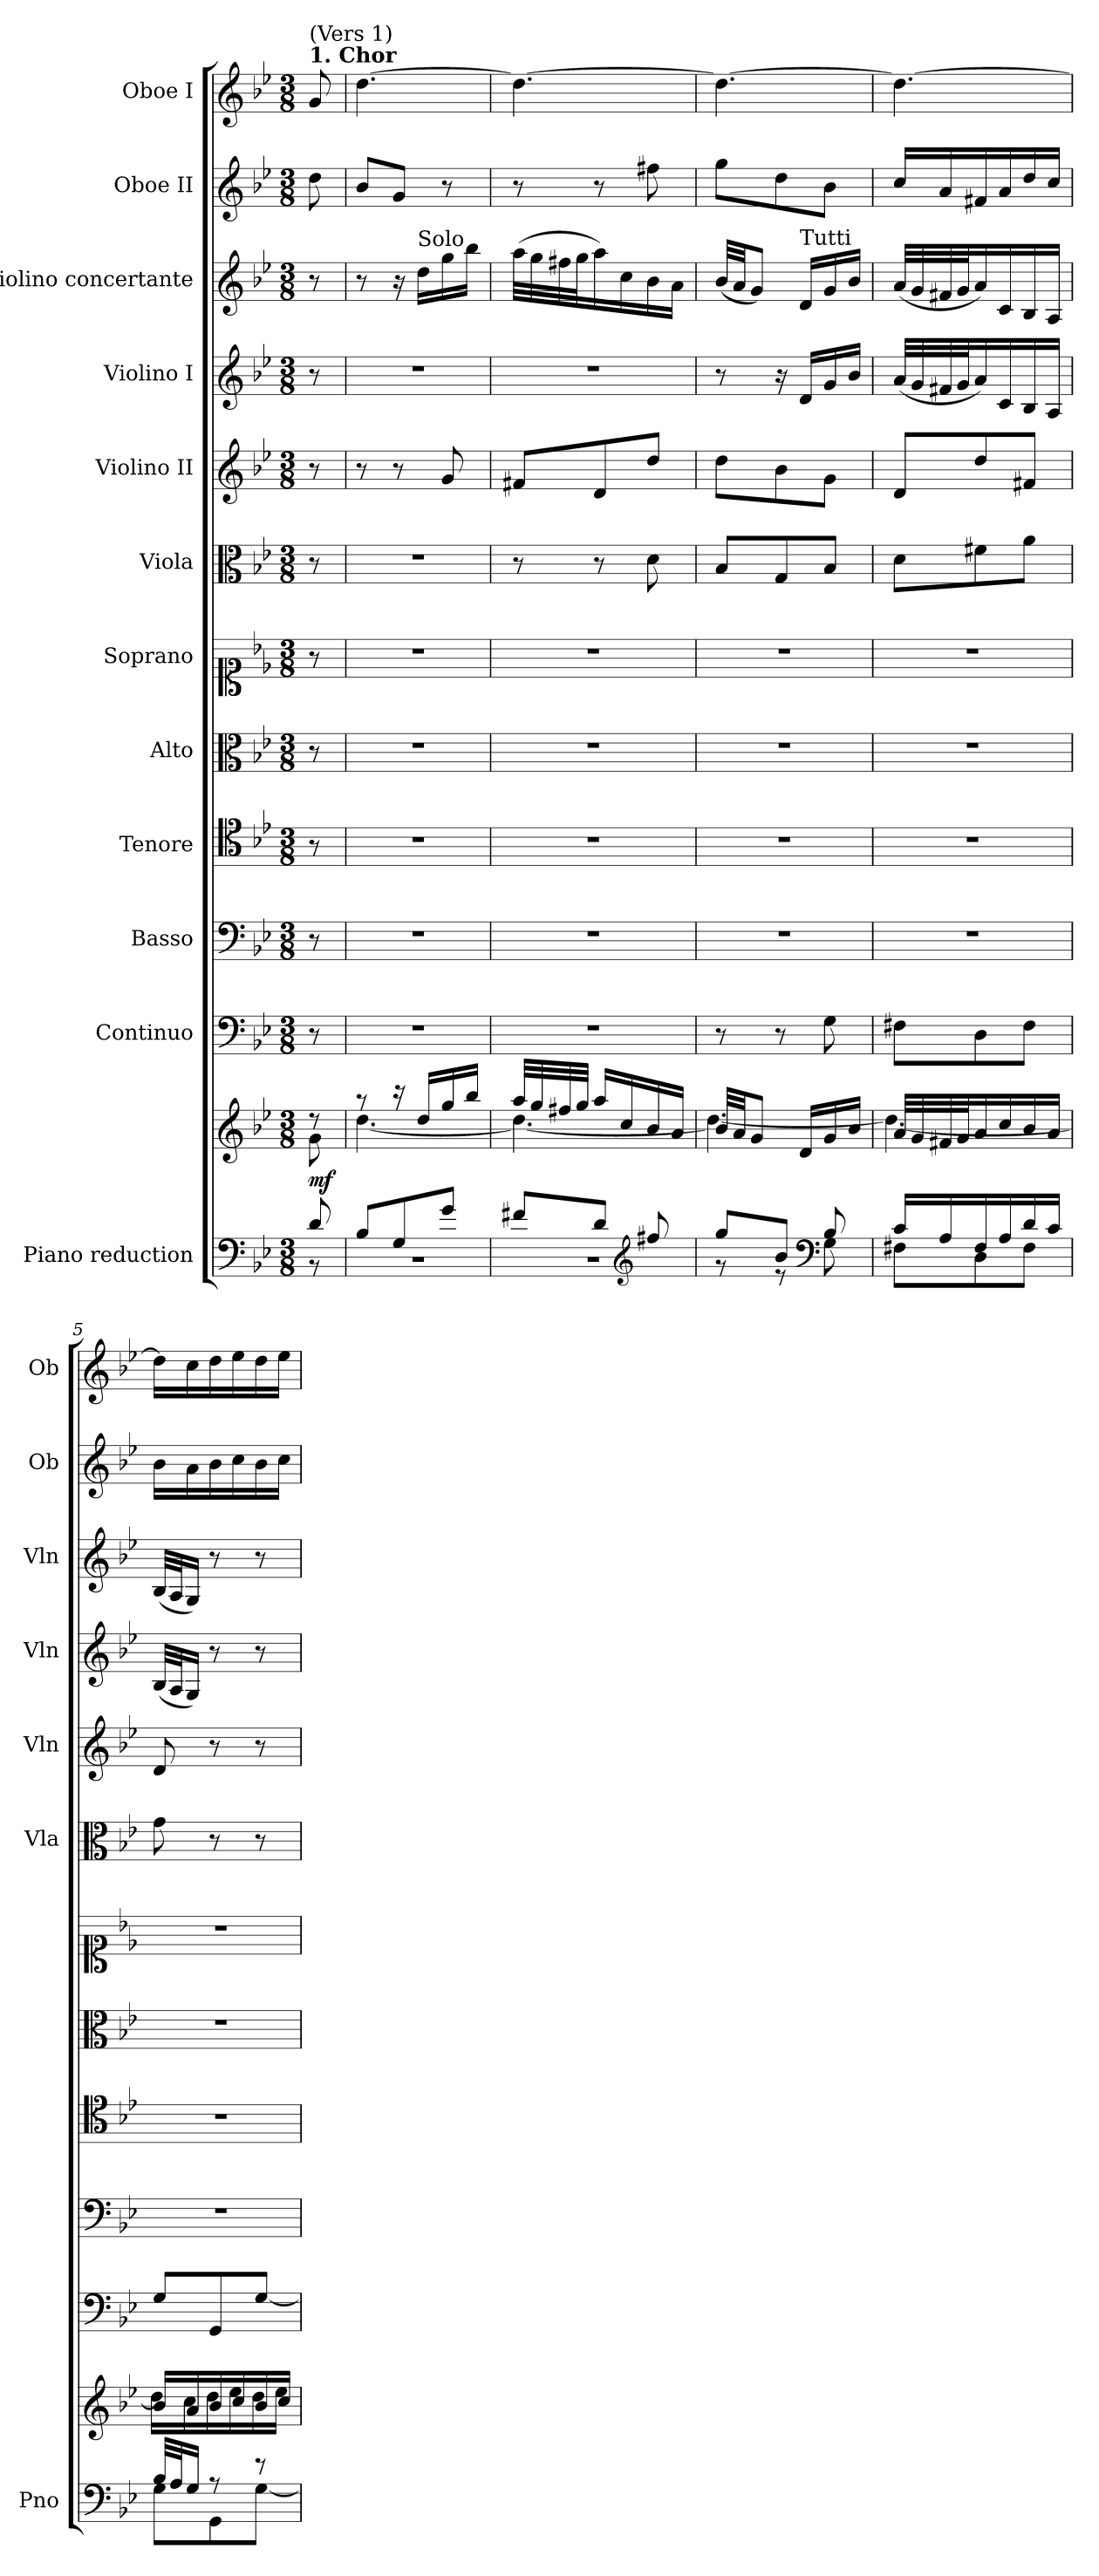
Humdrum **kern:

**kern	**kern	**dynam	**kern	**kern	**kern	**kern	**kern	**kern	**kern	**kern	**kern	**kern	**kern
*part12	*part12	*part12	*part11	*part10	*part9	*part8	*part7	*part6	*part5	*part4	*part3	*part2	*part1
*staff13	*staff12	*staff12/13	*staff11	*staff10	*staff9	*staff8	*staff7	*staff6	*staff5	*staff4	*staff3	*staff2	*staff1
*I"Piano reduction	*	*	*I"Continuo	*I"Basso	*I"Tenore	*I"Alto	*I"Soprano	*I"Viola	*I"Violino II	*I"Violino I	*I"Violino concertante	*I"Oboe II	*I"Oboe I
*I'Pno	*	*	*	*	*	*	*	*I'Vla	*I'Vln	*I'Vln	*I'Vln	*I'Ob	*I'Ob
*stria5	*stria5	*	*	*	*	*	*	*	*	*	*	*	*
*clefF4	*clefG2	*	*clefF4	*clefF4	*clefC4	*clefC3	*clefC1	*clefC3	*clefG2	*clefG2	*clefG2	*clefG2	*clefG2
*k[b-e-]	*k[b-e-]	*	*k[b-e-]	*k[b-e-]	*k[b-e-]	*k[b-e-]	*k[b-e-]	*k[b-e-]	*k[b-e-]	*k[b-e-]	*k[b-e-]	*k[b-e-]	*k[b-e-]
*M3/8	*M3/8	*	*M3/8	*M3/8	*M3/8	*M3/8	*M3/8	*M3/8	*M3/8	*M3/8	*M3/8	*M3/8	*M3/8
=	=	=	=	=	=	=	=	=	=	=	=	=	=
*^	*^	*	*	*	*	*	*	*	*	*	*	*	*
!	!	!	!	!	!	!	!	!	!	!	!	!	!	!	!LO:TX:a:B:t=1. Chor
!	!	!	!	!	!	!	!	!	!	!	!	!	!	!	!LO:TX:a:t=(Vers 1)
!	!	!	!	!LO:DY:b	!	!	!	!	!	!	!	!	!	!	!
8d/	8r	8r	8g\	mf	8r	8r	8r	8r	8r	8r	8r	8r	8r	8dd\	8g/
=1	=1	=1	=1	=1	=1	=1	=1	=1	=1	=1	=1	=1	=1	=1	=1
8B-/L	4.r	8r	[4.dd\	.	4.r	4.r	4.r	4.r	4.r	4.r	8r	4.r	8r	8b-/L	[4.dd\
8G/	.	16r	.	.	.	.	.	.	.	.	8r	.	16r	8g/J	.
!	!	!	!	!	!	!	!	!	!	!	!	!	!LO:TX:a:t=Solo	!	!
.	.	16dd/LL	.	.	.	.	.	.	.	.	.	.	16dd\LL	.	.
8g/J	.	16gg/	.	.	.	.	.	.	.	.	8g/	.	16gg\	8r	.
.	.	16bb-/JJ	.	.	.	.	.	.	.	.	.	.	16bb-\JJ	.	.
=2	=2	=2	=2	=2	=2	=2	=2	=2	=2	=2	=2	=2	=2	=2	=2
8f#X/L	4.r	32aa/LLL	4.dd\_	.	4.r	4.r	4.r	4.r	4.r	8r	8f#X/L	4.r	(32aa\LLL	8r	4.dd\_
.	.	32gg/	.	.	.	.	.	.	.	.	.	.	32gg\	.	.
.	.	32ff#X/	.	.	.	.	.	.	.	.	.	.	32ff#X\	.	.
.	.	32gg/JJJ	.	.	.	.	.	.	.	.	.	.	32gg\J	.	.
8d/J	.	16aa/LL	.	.	.	.	.	.	.	8r	8d/	.	16aa\)	8r	.
.	.	16cc/	.	.	.	.	.	.	.	.	.	.	16cc\	.	.
*clefG2	*	*	*	*	*	*	*	*	*	*	*	*	*	*	*
8ff#X/	.	16b-/	.	.	.	.	.	.	.	8d\	8dd/J	.	16b-\	8ff#X\	.
.	.	16a/JJ	.	.	.	.	.	.	.	.	.	.	16a\JJ	.	.
=3	=3	=3	=3	=3	=3	=3	=3	=3	=3	=3	=3	=3	=3	=3	=3
8gg/L	8r	32b-/LLL	4.dd\_	.	8r	4.r	4.r	4.r	4.r	8B-/L	8dd\L	8r	(32b-/LLL	8gg\L	4.dd\_
.	.	32a/JJ	.	.	.	.	.	.	.	.	.	.	32a/JJ	.	.
.	.	8g/J	.	.	.	.	.	.	.	.	.	.	8g/J)	.	.
8b-/J	8r	.	.	.	8r	.	.	.	.	8G/	8b-\	16r	.	8dd\	.
!	!	!	!	!	!	!	!	!	!	!	!	!	!LO:TX:a:t=Tutti	!	!
.	.	16d/LL	.	.	.	.	.	.	.	.	.	16d/LL	16d/LL	.	.
*clefF4	*	*	*	*	*	*	*	*	*	*	*	*	*	*	*
8B-/	8G\	16g/	.	.	8G\	.	.	.	.	8B-/J	8g\J	16g/	16g/	8b-\J	.
.	.	16b-/JJ	.	.	.	.	.	.	.	.	.	16b-/JJ	16b-/JJ	.	.
=4	=4	=4	=4	=4	=4	=4	=4	=4	=4	=4	=4	=4	=4	=4	=4
16c/LL	8F#X\L	32a/LLL	4.dd\_	.	8F#X\L	4.r	4.r	4.r	4.r	8d\L	8d/L	(32a/LLL	(32a/LLL	16cc/LL	4.dd\_
.	.	32g/	.	.	.	.	.	.	.	.	.	32g/	32g/	.	.
16A/	.	32f#X/	.	.	.	.	.	.	.	.	.	32f#X/	32f#X/	16a/	.
.	.	32g/J	.	.	.	.	.	.	.	.	.	32g/J	32g/J	.	.
16F#/	8D\	16a/	.	.	8D\	.	.	.	.	8f#X\	8dd/	16a/)	16a/)	16f#X/	.
16A/	.	16cc/	.	.	.	.	.	.	.	.	.	16c/	16c/	16a/	.
16d/	8F#\J	16b-/	.	.	8F#\J	.	.	.	.	8a\J	8f#X/J	16B-/	16B-/	16dd/	.
16c/JJ	.	16a/JJ	.	.	.	.	.	.	.	.	.	16A/JJ	16A/JJ	16cc/JJ	.
=5	=5	=5	=5	=5	=5	=5	=5	=5	=5	=5	=5	=5	=5	=5	=5
32B-/LLL	8G\L	16b-/LL	16dd\LL]	.	8G/L	4.r	4.r	4.r	4.r	8g\	8d/	(32B-/LLL	(32B-/LLL	16b-\LL	16dd\LL]
32A/J	.	.	.	.	.	.	.	.	.	.	.	32A/J	32A/J	.	.
16G/JJ	.	16a/	16cc\	.	.	.	.	.	.	.	.	16G/JJ)	16G/JJ)	16a\	16cc\
8r	8GG\	16b-/	16dd\	.	8GG/	.	.	.	.	8r	8r	8r	8r	16b-\	16dd\
.	.	16cc/	16ee-\	.	.	.	.	.	.	.	.	.	.	16cc\	16ee-\
8r	[8G\J	16b-/	16dd\	.	[8G/J	.	.	.	.	8r	8r	8r	8r	16b-\	16dd\
.	.	16cc/JJ	16ee-\JJ	.	.	.	.	.	.	.	.	.	.	16cc\JJ	16ee-\JJ
*v	*v	*	*	*	*	*	*	*	*	*	*	*	*	*	*
*	*v	*v	*	*	*	*	*	*	*	*	*	*	*	*
=	=	=	=	=	=	=	=	=	=	=	=	=	=
*-	*-	*-	*-	*-	*-	*-	*-	*-	*-	*-	*-	*-	*-
